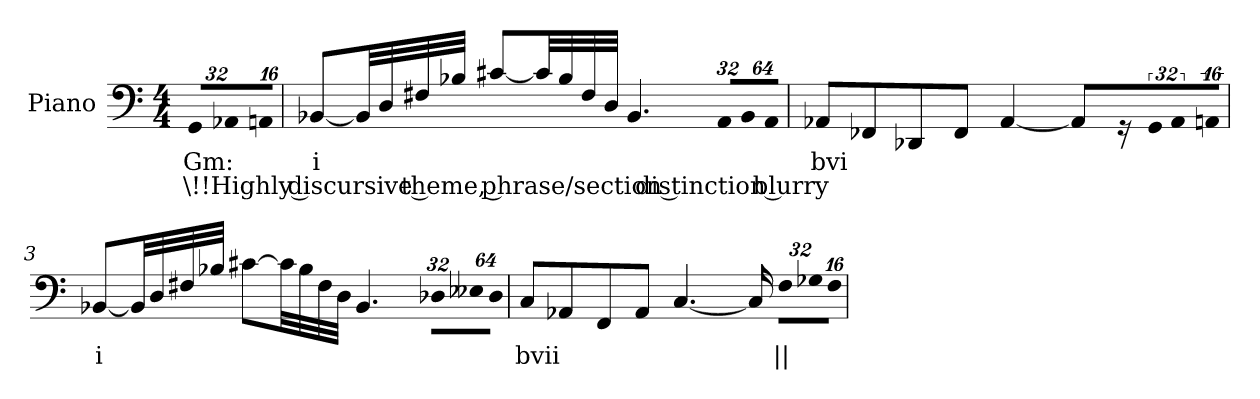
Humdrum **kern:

**kern	**text	**text
*part1	*part1	*part1
*staff1	*staff1	*staff1
*I"Piano	*	*
*I'Pno.	*	*
!!LO:PB:g=z
*clefF4	*	*
*k[]	*	*
*C:	*	*
*M4/4	*	*
*MM70	*	*
*Xbrackettup	*	*
=	=	=
!LO:N:vis=32	!	!
!	!LO:LY:b:color=#000000	!LO:LY:b:color=#000000
1024%21GGi/LLL	Gm:	\!!Highly discursive theme, phrase/section distinction blurry
!LO:N:vis=32	!	!
1024%21AA-Xi/	.	.
!LO:N:vis=32	!	!
512%11AAni/JJJ	.	.
=1	=1	=1
!	!LO:LY:b:color=#000000	!
[<8BB-Xi/L	i	.
32BB-i/LL]	.	.
32Di/	.	.
32F#Xi/	.	.
32B-Xi/JJJ	.	.
[<8c#Xi/L	.	.
32c#i/LL]	.	.
32B-i/	.	.
32F#i/	.	.
32Di/JJJ	.	.
4.BB-i/	.	.
!LO:N:vis=16	!	!
512%21AAi/LL	.	.
!LO:N:vis=16	!	!
1024%43BB-i/	.	.
!LO:N:vis=16	!	!
1024%43AAi/JJ	.	.
=2	=2	=2
!	!LO:LY:b:color=#000000	!
8AA-Xi/L	bvi	.
8FF-Xi/	.	.
8DD-Xi/	.	.
8FF-i/J	.	.
[<4AA-i/	.	.
8AA-i/L]	.	.
16r	.	.
*brackettup	*	*
!LO:N:vis=32	!	!
1024%21GGi/LL	.	.
!LO:N:vis=32	!	!
1024%21AA-i/	.	.
!LO:N:vis=32	!	!
512%11AAni/JJJ	.	.
!!LO:LB:g=z
=3	=3	=3
!	!LO:LY:b:color=#000000	!
[<8BB-Xi/L	i	.
32BB-i/LL]	.	.
32Di/	.	.
32F#Xi/	.	.
32B-Xi/JJJ	.	.
[>8c#Xi\L	.	.
32c#i\LL]	.	.
32B-i\	.	.
32F#i\	.	.
32Di\JJJ	.	.
4.BB-i/	.	.
*Xbrackettup	*	*
!LO:N:vis=16	!	!
512%21D-Xi\LL	.	.
!LO:N:vis=16	!	!
1024%43E--Xi\	.	.
!LO:N:vis=16	!	!
1024%43D-i\JJ	.	.
=4	=4	=4
!	!LO:LY:b:color=#000000	!
8Ci/L	bvii	.
8AA-Xi/	.	.
8FFi/	.	.
8AA-i/J	.	.
[<4.Ci/	.	.
16Ci/]	.	.
!LO:N:vis=32	!	!
!	!LO:LY:b:color=#000000	!
1024%21Fi\LLL	||	.
!LO:N:vis=32	!	!
1024%21G-Xi\	.	.
!LO:N:vis=32	!	!
512%11Fi\JJJ	.	.
=	=	=
*-	*-	*-
